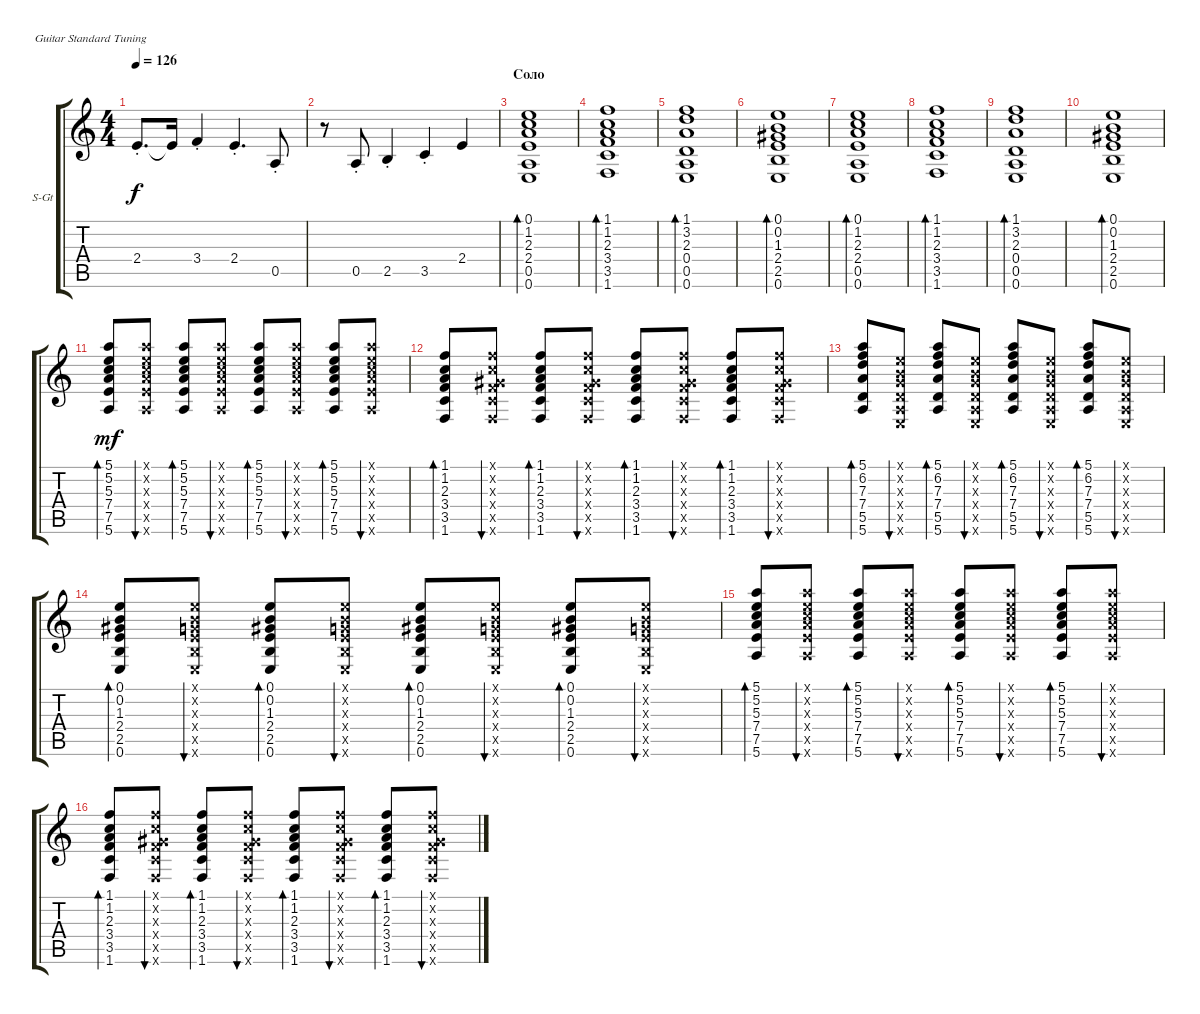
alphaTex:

\defaultSystemsLayout 4
\bracketExtendMode groupsimilarinstruments
\firstSystemTrackNameOrientation horizontal
\otherSystemsTrackNameOrientation horizontal
\track ("В. Бутусов (гитара)" "S-Gt") {instrument acousticguitarsteel}
\staff {score tabs}
\tuning (E4 B3 G3 D3 A2 E2)
\ts (4 4)
\tempo 126
\clef g2
\ks c
2.4{st}.8{d dy f} 2.4{t}.16 3.4{st}.4 2.4{st}.4{d} 0.5{st}.8 |
r.8 0.5{st}.8 2.5{st}.4 3.5{st}.4 2.4.4 |
\section ("" "Соло")
(0.6 0.5 2.4 2.3 1.2 0.1).1{bd 79} |
(1.6 3.5 3.4 2.3 1.2 1.1).1{bd 76} |
(0.6 0.5 0.4 2.3 3.2 1.1).1{bd 73} |
(0.6 2.5 2.4 1.3 0.2 0.1).1{bd 76} |
(0.6 0.5 2.4 2.3 1.2 0.1).1{bd 79} |
(1.6 3.5 3.4 2.3 1.2 1.1).1{bd 76} |
(0.6 0.5 0.4 2.3 3.2 1.1).1{bd 73} |
(0.6 2.5 2.4 1.3 0.2 0.1).1{bd 76} |
(5.6 7.5 7.4 5.3 5.2 5.1).8{bd 72 dy mf} (5.6{x} 7.5{x} 7.4{x} 5.3{x} 5.2{x} 5.1{x}).8{bu 41} (5.6 7.5 7.4 5.3 5.2 5.1).8{bd 72} (5.6{x} 7.5{x} 7.4{x} 5.3{x} 5.2{x} 5.1{x}).8{bu 41} (5.6 7.5 7.4 5.3 5.2 5.1).8{bd 72} (5.6{x} 7.5{x} 7.4{x} 5.3{x} 5.2{x} 5.1{x}).8{bu 41} (5.6 7.5 7.4 5.3 5.2 5.1).8{bd 72} (5.6{x} 7.5{x} 7.4{x} 5.3{x} 5.2{x} 5.1{x}).8{bu 41} |
(1.6 3.5 3.4 2.3 1.2 1.1).8{bd 72} (1.6{x} 3.5{x} 3.4{x} 1.3{x} 1.2{x} 1.1{x}).8{bu 41} (1.6 3.5 3.4 2.3 1.2 1.1).8{bd 72} (1.6{x} 3.5{x} 3.4{x} 1.3{x} 1.2{x} 1.1{x}).8{bu 41} (1.6 3.5 3.4 2.3 1.2 1.1).8{bd 72} (1.6{x} 3.5{x} 3.4{x} 1.3{x} 1.2{x} 1.1{x}).8{bu 41} (1.6 3.5 3.4 2.3 1.2 1.1).8{bd 72} (1.6{x} 3.5{x} 3.4{x} 1.3{x} 1.2{x} 1.1{x}).8{bu 41} |
(5.6 5.5 7.4 7.3 6.2 5.1).8{bd 40} (0.1{x} 0.2{x} 0.3{x} 0.4{x} 0.6{x} 0.5{x}).8{bu 39} (5.6 5.5 7.4 7.3 6.2 5.1).8{bd 40} (0.1{x} 0.2{x} 0.3{x} 0.4{x} 0.6{x} 0.5{x}).8{bu 39} (5.6 5.5 7.4 7.3 6.2 5.1).8{bd 40} (0.1{x} 0.2{x} 0.3{x} 0.4{x} 0.6{x} 0.5{x}).8{bu 39} (5.6 5.5 7.4 7.3 6.2 5.1).8{bd 40} (0.1{x} 0.2{x} 0.3{x} 0.4{x} 0.6{x} 0.5{x}).8{bu 39} |
(0.6 2.5 2.4 1.3 0.2 0.1).8{bd 72} (0.6{x} 2.5{x} 2.4{x} 0.3{x} 0.2{x} 0.1{x}).8{bu 41} (0.6 2.5 2.4 1.3 0.2 0.1).8{bd 72} (0.6{x} 2.5{x} 2.4{x} 0.3{x} 0.2{x} 0.1{x}).8{bu 41} (0.6 2.5 2.4 1.3 0.2 0.1).8{bd 72} (0.6{x} 2.5{x} 2.4{x} 0.3{x} 0.2{x} 0.1{x}).8{bu 41} (0.6 2.5 2.4 1.3 0.2 0.1).8{bd 72} (0.6{x} 2.5{x} 2.4{x} 0.3{x} 0.2{x} 0.1{x}).8{bu 41} |
(5.6 7.5 7.4 5.3 5.2 5.1).8{bd 72} (5.6{x} 7.5{x} 7.4{x} 5.3{x} 5.2{x} 5.1{x}).8{bu 41} (5.6 7.5 7.4 5.3 5.2 5.1).8{bd 72} (5.6{x} 7.5{x} 7.4{x} 5.3{x} 5.2{x} 5.1{x}).8{bu 41} (5.6 7.5 7.4 5.3 5.2 5.1).8{bd 72} (5.6{x} 7.5{x} 7.4{x} 5.3{x} 5.2{x} 5.1{x}).8{bu 41} (5.6 7.5 7.4 5.3 5.2 5.1).8{bd 72} (5.6{x} 7.5{x} 7.4{x} 5.3{x} 5.2{x} 5.1{x}).8{bu 41} |
(1.6 3.5 3.4 2.3 1.2 1.1).8{bd 72} (1.6{x} 3.5{x} 3.4{x} 1.3{x} 1.2{x} 1.1{x}).8{bu 41} (1.6 3.5 3.4 2.3 1.2 1.1).8{bd 72} (1.6{x} 3.5{x} 3.4{x} 1.3{x} 1.2{x} 1.1{x}).8{bu 41} (1.6 3.5 3.4 2.3 1.2 1.1).8{bd 72} (1.6{x} 3.5{x} 3.4{x} 1.3{x} 1.2{x} 1.1{x}).8{bu 41} (1.6 3.5 3.4 2.3 1.2 1.1).8{bd 72} (1.6{x} 3.5{x} 3.4{x} 1.3{x} 1.2{x} 1.1{x}).8{bu 41}
